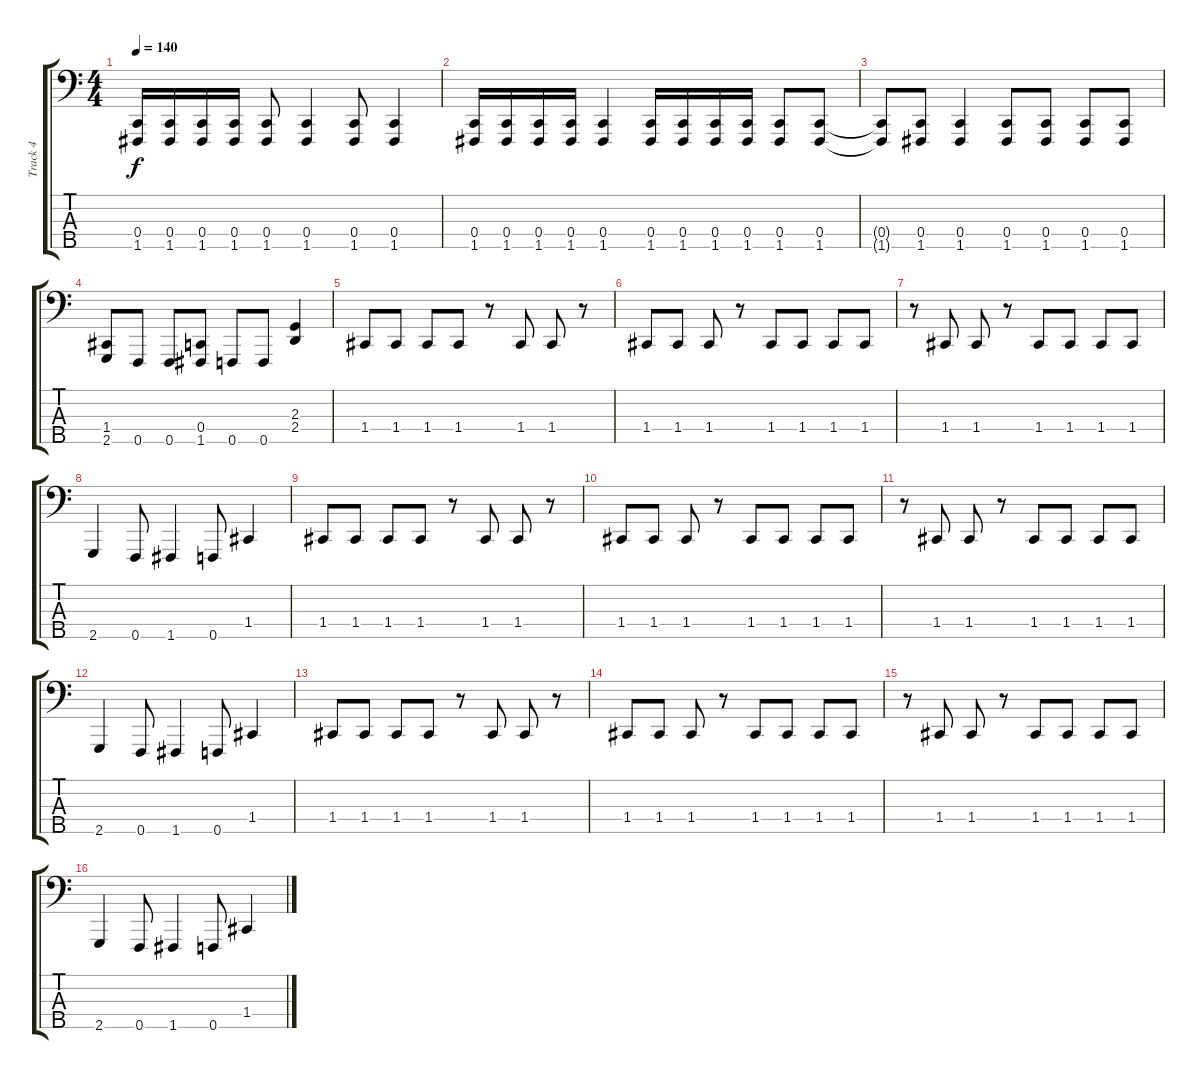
\track ("Track 4" "Track 4") {instrument electricbasspick}
\staff {score tabs}
\tuning (Eb2 Bb1 F1 C1 F0) {hide}
\ts (4 4)
\tempo 140
\clef f4
\ks c
(0.4 1.5).16{dy f} (0.4 1.5).16 (0.4 1.5).16 (0.4 1.5).16 (0.4 1.5).8 (0.4 1.5).4 (0.4 1.5).8 (0.4 1.5).4 |
(0.4 1.5).16 (0.4 1.5).16 (0.4 1.5).16 (0.4 1.5).16 (0.4 1.5).4 (0.4 1.5).16 (0.4 1.5).16 (0.4 1.5).16 (0.4 1.5).16 (0.4 1.5).8 (0.4 1.5).8 |
(0.4{t} 1.5{t}).8 (0.4 1.5).8 (0.4 1.5).4 (0.4 1.5).8 (0.4 1.5).8 (0.4 1.5).8 (0.4 1.5).8 |
(1.4 2.5).8 0.5.8 0.5.8 (0.4 1.5).8 0.5.8 0.5.8 (2.3 2.4).4 |
1.4.8 1.4.8 1.4.8 1.4.8 r.8 1.4.8 1.4.8 r.8 |
1.4.8 1.4.8 1.4.8 r.8 1.4.8 1.4.8 1.4.8 1.4.8 |
r.8 1.4.8 1.4.8 r.8 1.4.8 1.4.8 1.4.8 1.4.8 |
2.5.4 0.5.8 1.5.4 0.5.8 1.4.4 |
1.4.8 1.4.8 1.4.8 1.4.8 r.8 1.4.8 1.4.8 r.8 |
1.4.8 1.4.8 1.4.8 r.8 1.4.8 1.4.8 1.4.8 1.4.8 |
r.8 1.4.8 1.4.8 r.8 1.4.8 1.4.8 1.4.8 1.4.8 |
2.5.4 0.5.8 1.5.4 0.5.8 1.4.4 |
1.4.8 1.4.8 1.4.8 1.4.8 r.8 1.4.8 1.4.8 r.8 |
1.4.8 1.4.8 1.4.8 r.8 1.4.8 1.4.8 1.4.8 1.4.8 |
r.8 1.4.8 1.4.8 r.8 1.4.8 1.4.8 1.4.8 1.4.8 |
2.5.4 0.5.8 1.5.4 0.5.8 1.4.4
